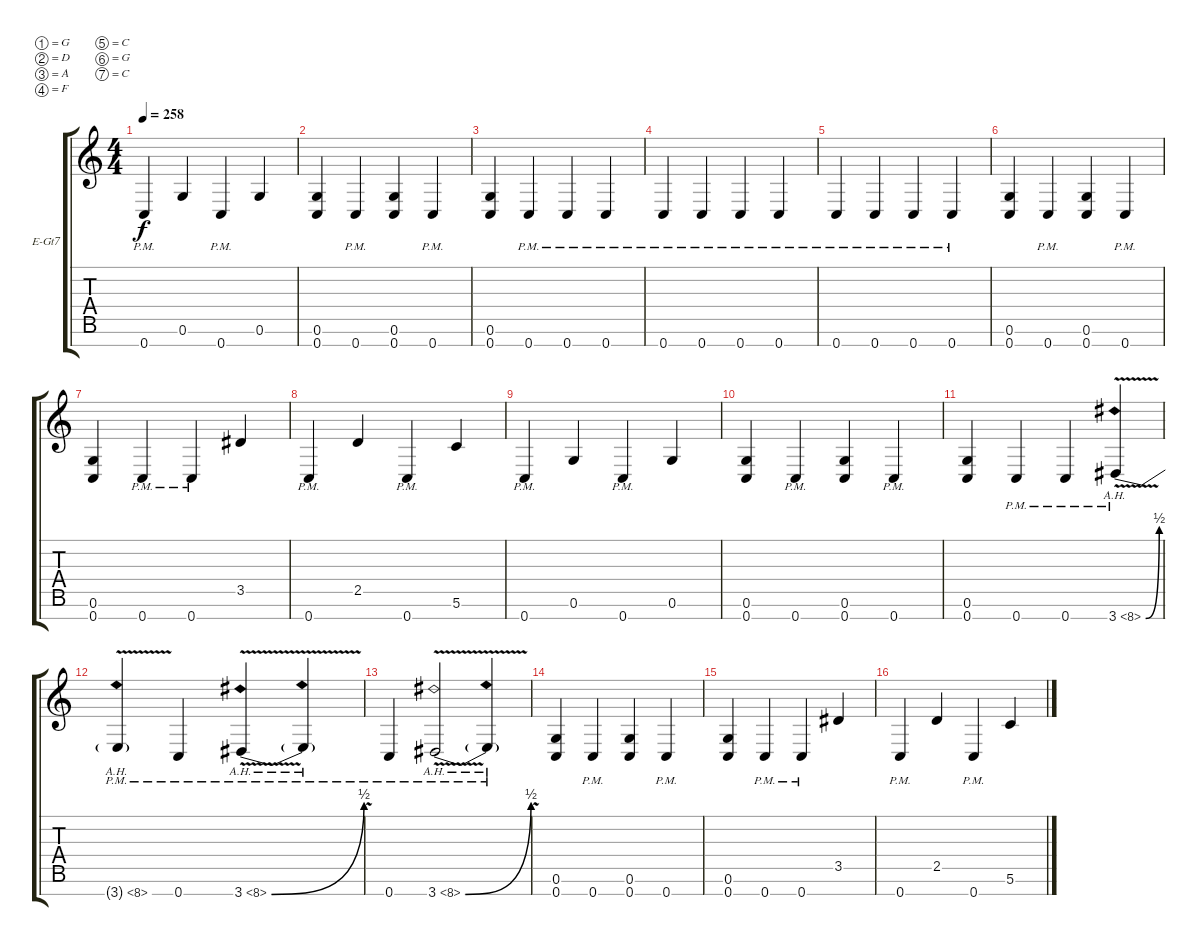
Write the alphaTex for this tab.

\defaultSystemsLayout 4
\bracketExtendMode groupsimilarinstruments
\firstSystemTrackNameOrientation horizontal
\otherSystemsTrackNameOrientation horizontal
\track ("Electric Guitar" "E-Gt7") {instrument distortionguitar}
\staff {score tabs}
\tuning (G4 D4 A3 F3 C3 G2 C2)
\ts (4 4)
\tempo 258
\clef g2
\ks c
0.7{pm}.4{dy f} 0.6.4 0.7{pm}.4 0.6.4 |
(0.7 0.6).4 0.7{pm}.4 (0.7 0.6).4 0.7{pm}.4 |
(0.7 0.6).4 0.7{pm}.4 0.7{pm}.4 0.7{pm}.4 |
0.7{pm}.4 0.7{pm}.4 0.7{pm}.4 0.7{pm}.4 |
0.7{pm}.4 0.7{pm}.4 0.7{pm}.4 0.7{pm}.4 |
(0.7 0.6).4 0.7{pm}.4 (0.7 0.6).4 0.7{pm}.4 |
(0.7 0.6).4 0.7{pm}.4 0.7{pm}.4 3.5.4 |
0.7{pm}.4 2.5.4 0.7{pm}.4 5.6.4 |
0.7{pm}.4 0.6.4 0.7{pm}.4 0.6.4 |
(0.7 0.6).4 0.7{pm}.4 (0.7 0.6).4 0.7{pm}.4 |
(0.7 0.6).4 0.7{pm}.4 0.7{pm}.4 3.7{be (bend 0 0 59.4 2) ah 5 v pm}.4 |
3.7{ah 5 v pm t}.4 0.7{pm}.4 3.7{be (bend 0 0 59.4 2) ah 5 v pm}.4 3.7{ah 5 v pm t}.4 |
0.7{pm}.4 3.7{be (bend 0 0 30.599999999999998 2) ah 5 v pm}.2 3.7{ah 5 v pm t}.4 |
(0.7 0.6).4 0.7{pm}.4 (0.7 0.6).4 0.7{pm}.4 |
(0.7 0.6).4 0.7{pm}.4 0.7{pm}.4 3.5.4 |
0.7{pm}.4 2.5.4 0.7{pm}.4 5.6.4
